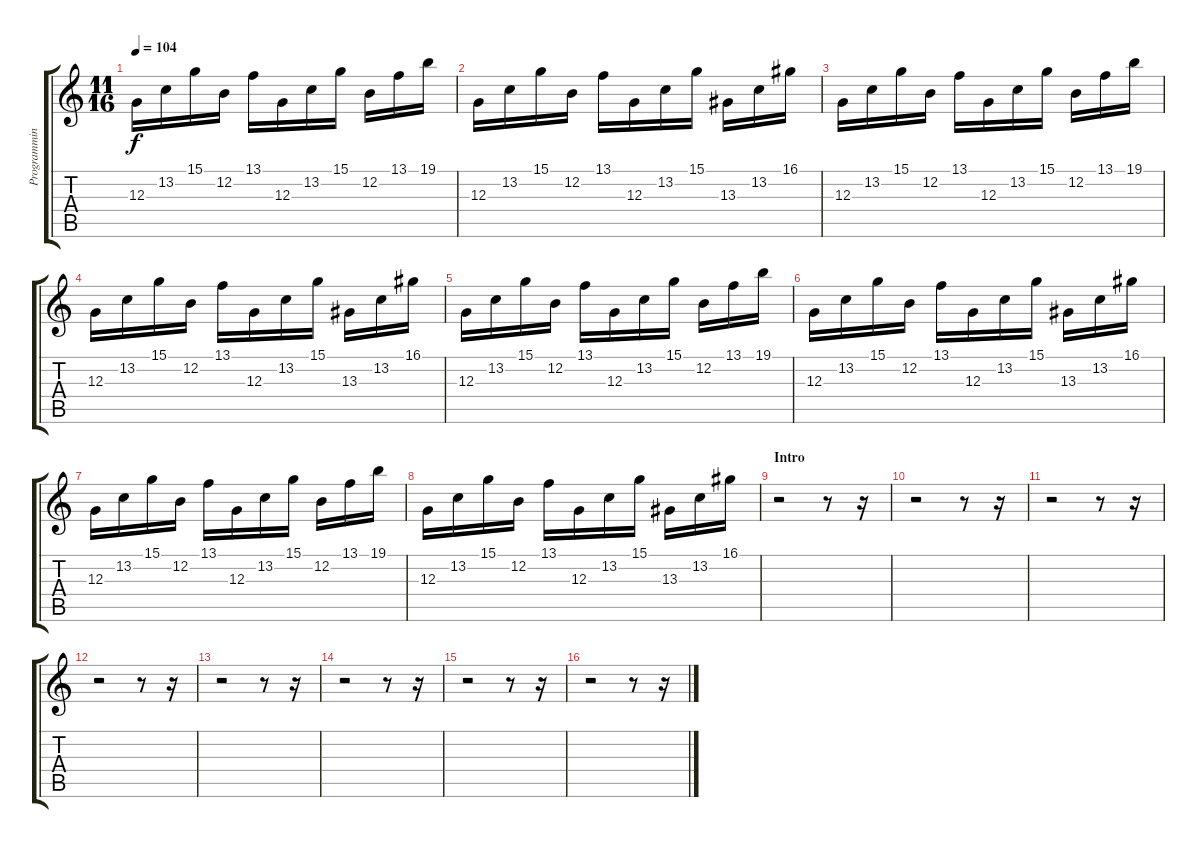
\track ("Programming" "Programmin") {instrument stringensemble1}
\staff {score tabs}
\tuning (E4 B3 G3 D3 A2 E2) {hide}
\ts (11 16)
\tempo 104
\clef g2
\ks c
12.3.16{dy f volume 9 balance 13 instrument shanai} 13.2.16 15.1.16 12.2.16 13.1.16 12.3.16 13.2.16 15.1.16 12.2.16 13.1.16 19.1.16 |
12.3.16 13.2.16 15.1.16 12.2.16 13.1.16 12.3.16 13.2.16 15.1.16 13.3.16 13.2.16 16.1.16 |
12.3.16 13.2.16 15.1.16 12.2.16 13.1.16 12.3.16 13.2.16 15.1.16 12.2.16 13.1.16 19.1.16 |
12.3.16 13.2.16 15.1.16 12.2.16 13.1.16 12.3.16 13.2.16 15.1.16 13.3.16 13.2.16 16.1.16 |
12.3.16{instrument vibraphone} 13.2.16 15.1.16 12.2.16 13.1.16 12.3.16 13.2.16 15.1.16 12.2.16 13.1.16 19.1.16 |
12.3.16 13.2.16 15.1.16 12.2.16 13.1.16 12.3.16 13.2.16 15.1.16 13.3.16 13.2.16 16.1.16 |
12.3.16 13.2.16 15.1.16 12.2.16 13.1.16 12.3.16 13.2.16 15.1.16 12.2.16 13.1.16 19.1.16 |
12.3.16 13.2.16 15.1.16 12.2.16 13.1.16 12.3.16 13.2.16 15.1.16 13.3.16 13.2.16 16.1.16 |
\section ("" "Intro")
r.2 r.8 r.16 |
r.2 r.8 r.16 |
r.2 r.8 r.16 |
r.2 r.8 r.16 |
r.2 r.8 r.16 |
r.2 r.8 r.16 |
r.2 r.8 r.16 |
r.2 r.8 r.16
